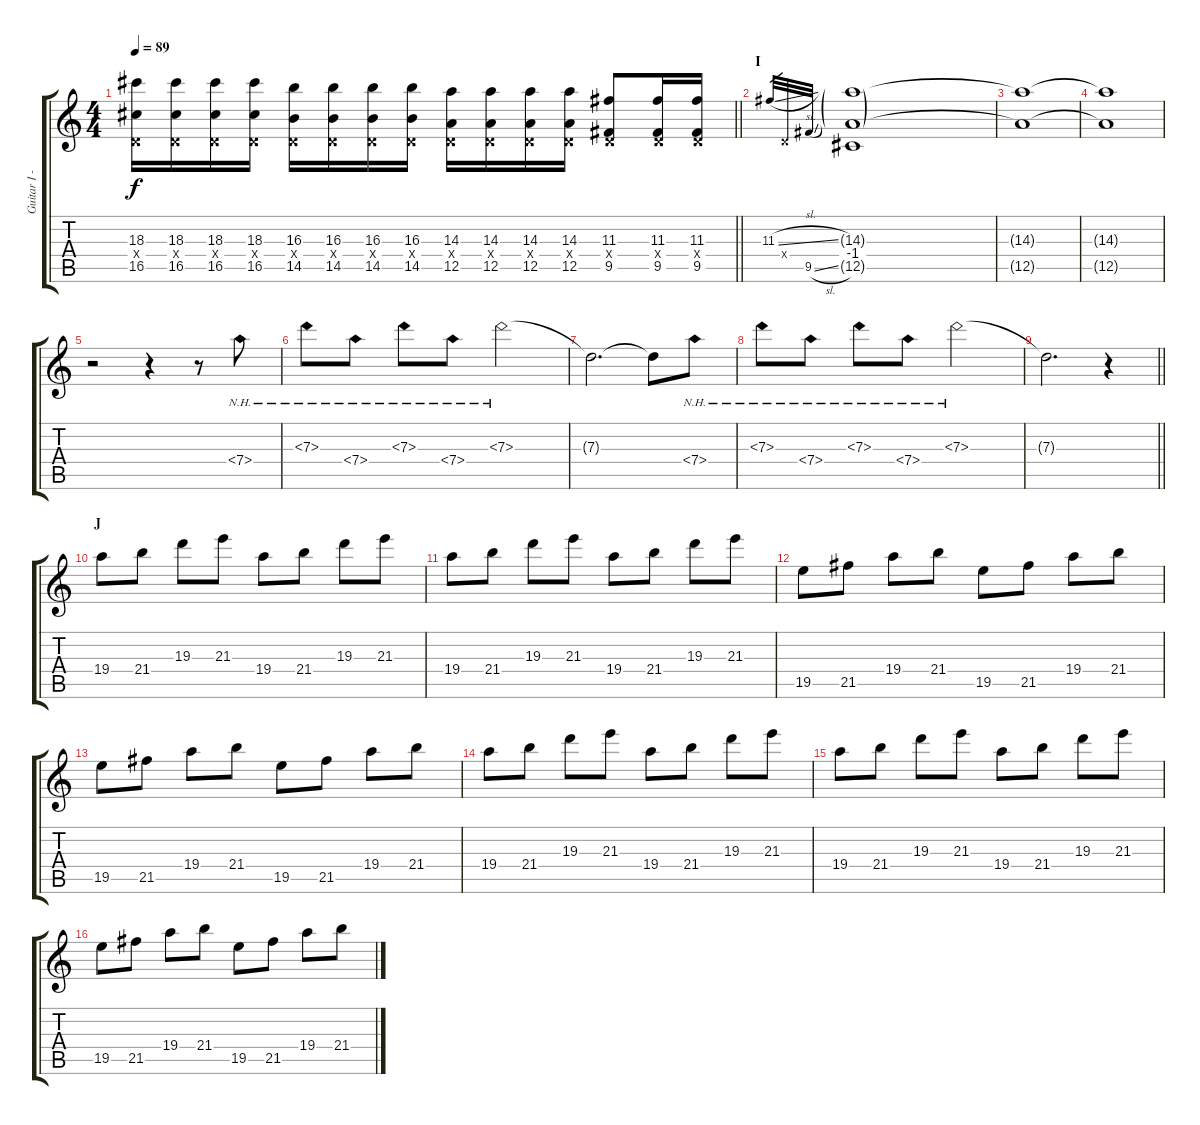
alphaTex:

\track ("Guitar I - Gotoh" "Guitar I -") {instrument distortionguitar}
\staff {score tabs}
\tuning (E4 B3 G3 D3 A2 E2) {hide}
\ts (4 4)
\tempo 89
\clef g2
\barLineRight lightlight
\ks c
(18.3 0.4{x} 16.5).16{dy f} (18.3 0.4{x} 16.5).16 (18.3 0.4{x} 16.5).16 (18.3 0.4{x} 16.5).16 (16.3 0.4{x} 14.5).16 (16.3 0.4{x} 14.5).16 (16.3 0.4{x} 14.5).16 (16.3 0.4{x} 14.5).16 (14.3 0.4{x} 12.5).16 (14.3 0.4{x} 12.5).16 (14.3 0.4{x} 12.5).16 (14.3 0.4{x} 12.5).16 (11.3 0.4{x} 9.5).8 (11.3 0.4{x} 9.5).16 (11.3 0.4{x} 9.5).16 |
\section ("" "I")
11.3{sl}.32{gr} 0.4{x}.32{gr} 9.5{sl}.32{gr} (14.3{g} -1.4 12.5{g}).1 |
(14.3{t} 12.5{t}).1 |
(14.3{t} 12.5{t}).1 |
r.2 r.4 r.8 7.4{nh}.8 |
7.3{nh}.8 7.4{nh}.8 7.3{nh}.8 7.4{nh}.8 7.3{nh}.2 |
7.3{t}.2{d} 7.3{t}.8 7.4{nh}.8 |
7.3{nh}.8 7.4{nh}.8 7.3{nh}.8 7.4{nh}.8 7.3{nh}.2 |
\barLineRight lightlight
7.3{t}.2{d} r.4 |
\section ("" "J")
19.4.8 21.4.8 19.3.8 21.3.8 19.4.8 21.4.8 19.3.8 21.3.8 |
19.4.8 21.4.8 19.3.8 21.3.8 19.4.8 21.4.8 19.3.8 21.3.8 |
19.5.8 21.5.8 19.4.8 21.4.8 19.5.8 21.5.8 19.4.8 21.4.8 |
19.5.8 21.5.8 19.4.8 21.4.8 19.5.8 21.5.8 19.4.8 21.4.8 |
19.4.8 21.4.8 19.3.8 21.3.8 19.4.8 21.4.8 19.3.8 21.3.8 |
19.4.8 21.4.8 19.3.8 21.3.8 19.4.8 21.4.8 19.3.8 21.3.8 |
19.5.8 21.5.8 19.4.8 21.4.8 19.5.8 21.5.8 19.4.8 21.4.8
